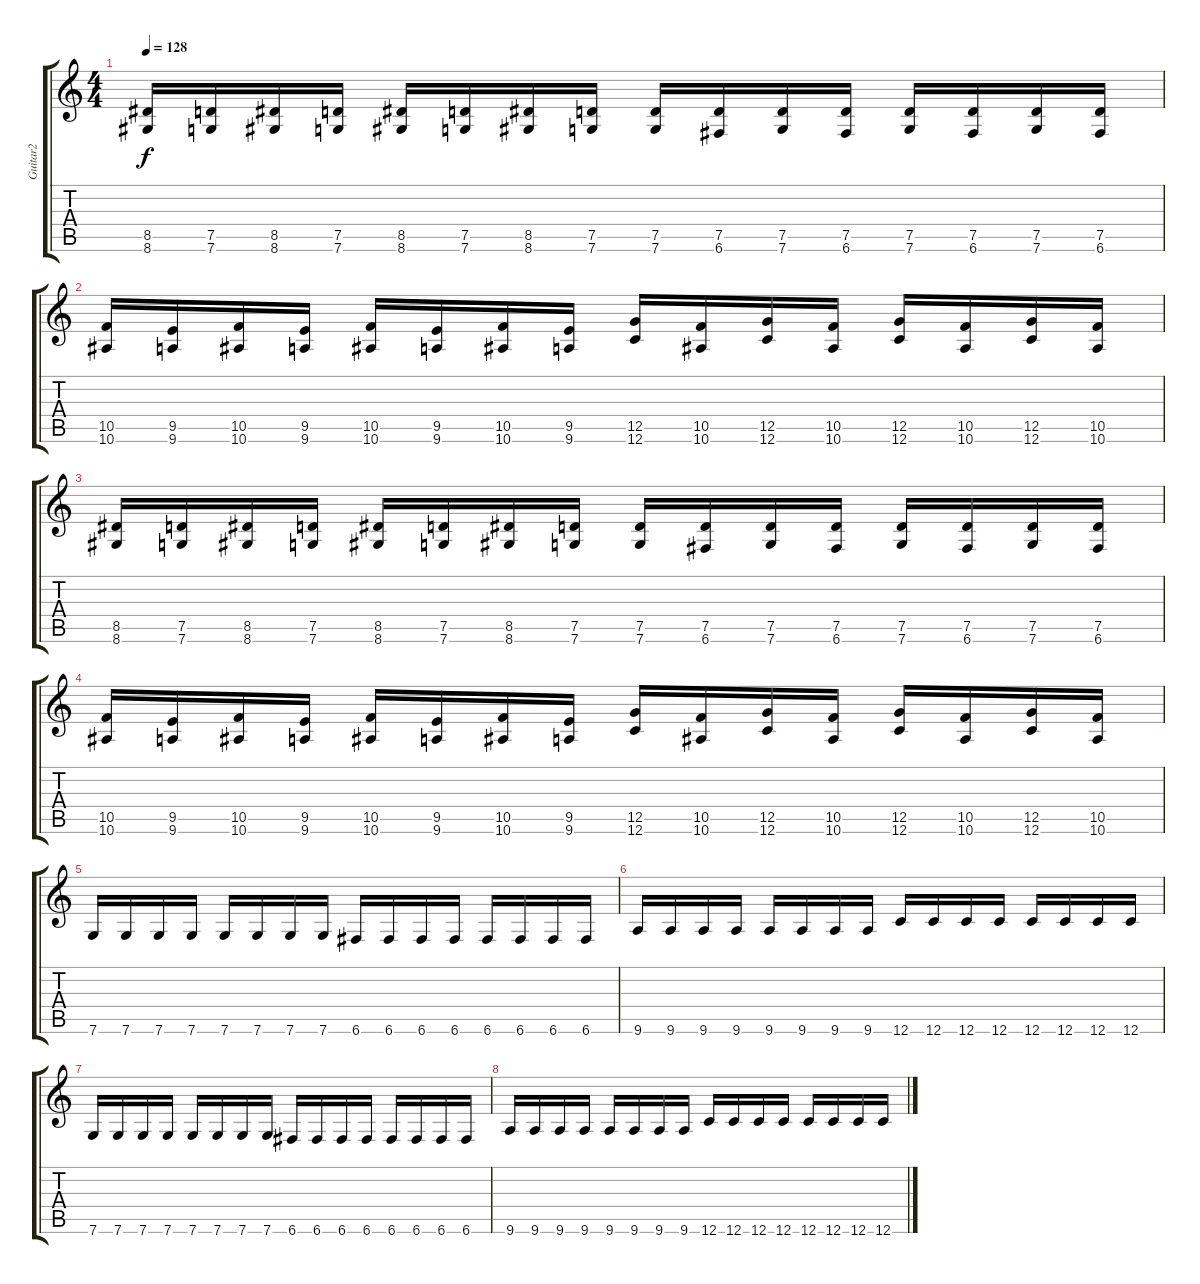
\track ("Guitar2" "Guitar2") {instrument overdrivenguitar}
\staff {score tabs}
\tuning (D4 A3 F3 C3 G2 C2) {hide}
\ts (4 4)
\tempo 128
\clef g2
\ks c
(8.5 8.6).16{dy f} (7.5 7.6).16 (8.5 8.6).16 (7.5 7.6).16 (8.5 8.6).16 (7.5 7.6).16 (8.5 8.6).16 (7.5 7.6).16 (7.5 7.6).16 (7.5 6.6).16 (7.5 7.6).16 (7.5 6.6).16 (7.5 7.6).16 (7.5 6.6).16 (7.5 7.6).16 (7.5 6.6).16 |
(10.5 10.6).16 (9.5 9.6).16 (10.5 10.6).16 (9.5 9.6).16 (10.5 10.6).16 (9.5 9.6).16 (10.5 10.6).16 (9.5 9.6).16 (12.5 12.6).16 (10.5 10.6).16 (12.5 12.6).16 (10.5 10.6).16 (12.5 12.6).16 (10.5 10.6).16 (12.5 12.6).16 (10.5 10.6).16 |
(8.5 8.6).16 (7.5 7.6).16 (8.5 8.6).16 (7.5 7.6).16 (8.5 8.6).16 (7.5 7.6).16 (8.5 8.6).16 (7.5 7.6).16 (7.5 7.6).16 (7.5 6.6).16 (7.5 7.6).16 (7.5 6.6).16 (7.5 7.6).16 (7.5 6.6).16 (7.5 7.6).16 (7.5 6.6).16 |
(10.5 10.6).16 (9.5 9.6).16 (10.5 10.6).16 (9.5 9.6).16 (10.5 10.6).16 (9.5 9.6).16 (10.5 10.6).16 (9.5 9.6).16 (12.5 12.6).16 (10.5 10.6).16 (12.5 12.6).16 (10.5 10.6).16 (12.5 12.6).16 (10.5 10.6).16 (12.5 12.6).16 (10.5 10.6).16 |
7.6.16 7.6.16 7.6.16 7.6.16 7.6.16 7.6.16 7.6.16 7.6.16 6.6.16 6.6.16 6.6.16 6.6.16 6.6.16 6.6.16 6.6.16 6.6.16 |
9.6.16 9.6.16 9.6.16 9.6.16 9.6.16 9.6.16 9.6.16 9.6.16 12.6.16 12.6.16 12.6.16 12.6.16 12.6.16 12.6.16 12.6.16 12.6.16 |
7.6.16 7.6.16 7.6.16 7.6.16 7.6.16 7.6.16 7.6.16 7.6.16 6.6.16 6.6.16 6.6.16 6.6.16 6.6.16 6.6.16 6.6.16 6.6.16 |
9.6.16 9.6.16 9.6.16 9.6.16 9.6.16 9.6.16 9.6.16 9.6.16 12.6.16 12.6.16 12.6.16 12.6.16 12.6.16 12.6.16 12.6.16 12.6.16
